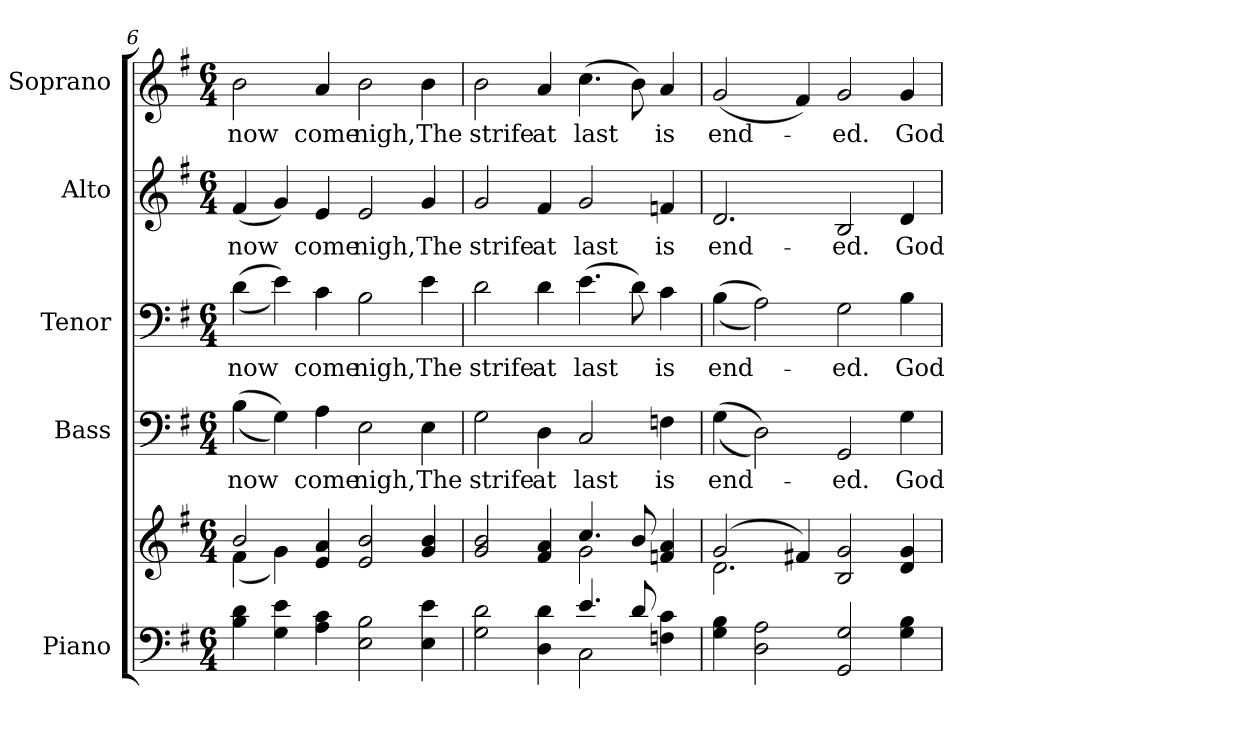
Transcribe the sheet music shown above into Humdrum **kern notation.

**kern	**kern	**kern	**text	**kern	**text	**kern	**text	**kern	**text
*part5	*part5	*part4	*part4	*part3	*part3	*part2	*part2	*part1	*part1
*staff6	*staff5	*staff4	*staff4	*staff3	*staff3	*staff2	*staff2	*staff1	*staff1
*I"Piano	*	*I"Bass	*	*I"Tenor	*	*I"Alto	*	*I"Soprano	*
*I'Pno.	*	*I'B.	*	*I'T.	*	*I'A.	*	*I'S.	*
*clefF4	*clefG2	*clefF4	*	*clefF4	*	*clefG2	*	*clefG2	*
*k[f#]	*k[f#]	*k[f#]	*	*k[f#]	*	*k[f#]	*	*k[f#]	*
*G:	*G:	*G:	*	*G:	*	*G:	*	*G:	*
*M6/4	*M6/4	*M6/4	*	*M6/4	*	*M6/4	*	*M6/4	*
=6	=6	=6	=6	=6	=6	=6	=6	=6	=6
*	*^	*	*	*	*	*	*	*	*
!	!	!	!	!LO:LY:b:color=#000000	!	!	!	!	!	!
!	!	!	!	!	!	!LO:LY:b:color=#000000	!	!	!	!
!	!	!	!	!	!	!	!	!LO:LY:b:color=#000000	!	!
!	!	!	!	!	!	!	!	!	!	!LO:LY:b:color=#000000
4Bi\ 4di	2bi/	(4f#i\	((4Bi\	now	((4di\	now	(4f#i/	now	2bi\	now
4Gi\ 4ei	.	4gi\)	4Gi\))	.	4ei\))	.	4gi/)	.	.	.
!	!	!	!	!LO:LY:b:color=#000000	!	!	!	!	!	!
!	!	!	!	!	!	!LO:LY:b:color=#000000	!	!	!	!
!	!	!	!	!	!	!	!	!LO:LY:b:color=#000000	!	!
!	!	!	!	!	!	!	!	!	!	!LO:LY:b:color=#000000
4Ai\ 4ci	4ei/ 4ai	4ryy	4Ai\	come	4ci\	come	4ei/	come	4ai/	come
!	!	!	!	!LO:LY:b:color=#000000	!	!	!	!	!	!
!	!	!	!	!	!	!LO:LY:b:color=#000000	!	!	!	!
!	!	!	!	!	!	!	!	!LO:LY:b:color=#000000	!	!
!	!	!	!	!	!	!	!	!	!	!LO:LY:b:color=#000000
2Ei\ 2Bi	2ei/ 2bi	2.ryy	2Ei\	nigh,	2Bi\	nigh,	2ei/	nigh,	2bi\	nigh,
!	!	!	!	!LO:LY:b:color=#000000	!	!	!	!	!	!
!	!	!	!	!	!	!LO:LY:b:color=#000000	!	!	!	!
!	!	!	!	!	!	!	!	!LO:LY:b:color=#000000	!	!
!	!	!	!	!	!	!	!	!	!	!LO:LY:b:color=#000000
4Ei\ 4ei	4gi/ 4bi	.	4Ei\	The	4ei\	The	4gi/	The	4bi\	The
!!LO:PB:g=z
=7	=7	=7	=7	=7	=7	=7	=7	=7	=7	=7
*^	*	*	*	*	*	*	*	*	*	*
!	!	!	!	!	!LO:LY:b:color=#000000	!	!	!	!	!	!
!	!	!	!	!	!	!	!LO:LY:b:color=#000000	!	!	!	!
!	!	!	!	!	!	!	!	!	!LO:LY:b:color=#000000	!	!
!	!	!	!	!	!	!	!	!	!	!	!LO:LY:b:color=#000000
2Gi\ 2di	2.ryy	2gi/ 2bi	2.ryy	2Gi\	strife	2di\	strife	2gi/	strife	2bi\	strife
!	!	!	!	!	!LO:LY:b:color=#000000	!	!	!	!	!	!
!	!	!	!	!	!	!	!LO:LY:b:color=#000000	!	!	!	!
!	!	!	!	!	!	!	!	!	!LO:LY:b:color=#000000	!	!
!	!	!	!	!	!	!	!	!	!	!	!LO:LY:b:color=#000000
4Di\ 4di	.	4f#i/ 4ai	.	4Di\	at	4di\	at	4f#i/	at	4ai/	at
!	!	!	!	!	!LO:LY:b:color=#000000	!	!	!	!	!	!
!	!	!	!	!	!	!	!LO:LY:b:color=#000000	!	!	!	!
!	!	!	!	!	!	!	!	!	!LO:LY:b:color=#000000	!	!
!	!	!	!	!	!	!	!	!	!	!	!LO:LY:b:color=#000000
4.ei/	2Ci\	4.cci/	2gi\	2Ci/	last	(4.ei\	last	2gi/	last	(4.cci\	last
8di/	.	8bi/	.	.	.	8di\)	.	.	.	8bi\)	.
!	!	!	!	!	!LO:LY:b:color=#000000	!	!	!	!	!	!
!	!	!	!	!	!	!	!LO:LY:b:color=#000000	!	!	!	!
!	!	!	!	!	!	!	!	!	!LO:LY:b:color=#000000	!	!
!	!	!	!	!	!	!	!	!	!	!	!LO:LY:b:color=#000000
4Fni\ 4ci	4ryy	4fni/ 4ai	4ryy	4Fni\	is	4ci\	is	4fni/	is	4ai/	is
*v	*v	*	*	*	*	*	*	*	*	*	*
=8	=8	=8	=8	=8	=8	=8	=8	=8	=8	=8
*^	*	*	*	*	*	*	*	*	*	*
!	!	!	!	!	!LO:LY:b:color=#000000	!	!	!	!	!	!
*v	*v	*	*	*	*	*	*	*	*	*	*
*^	*	*	*	*	*	*	*	*	*	*
!	!	!	!	!	!	!	!LO:LY:b:color=#000000	!	!	!	!
*v	*v	*	*	*	*	*	*	*	*	*	*
*^	*	*	*	*	*	*	*	*	*	*
!	!	!	!	!	!	!	!	!	!LO:LY:b:color=#000000	!	!
*v	*v	*	*	*	*	*	*	*	*	*	*
*^	*	*	*	*	*	*	*	*	*	*
!	!	!	!	!	!	!	!	!	!	!	!LO:LY:b:color=#000000
*v	*v	*	*	*	*	*	*	*	*	*	*
4Gi\ 4Bi	(2gi/	2.di\	((4Gi\	end-	((4Bi\	end-	2.di/	end-	(2gi/	end-
2Di\ 2Ai	.	.	2Di\))	.	2Ai\))	.	.	.	.	.
.	4f#Xi/)	.	.	.	.	.	.	.	4f#i/)	.
!	!	!	!	!LO:LY:b:color=#000000	!	!	!	!	!	!
!	!	!	!	!	!	!LO:LY:b:color=#000000	!	!	!	!
!	!	!	!	!	!	!	!	!LO:LY:b:color=#000000	!	!
!	!	!	!	!	!	!	!	!	!	!LO:LY:b:color=#000000
2GGi/ 2Gi	2Bi/ 2gi	2.ryy	2GGi/	-ed.	2Gi\	-ed.	2Bi/	-ed.	2gi/	-ed.
!	!	!	!	!LO:LY:b:color=#000000	!	!	!	!	!	!
!	!	!	!	!	!	!LO:LY:b:color=#000000	!	!	!	!
!	!	!	!	!	!	!	!	!LO:LY:b:color=#000000	!	!
!	!	!	!	!	!	!	!	!	!	!LO:LY:b:color=#000000
4Gi\ 4Bi	4di/ 4gi	.	4Gi\	God	4Bi\	God	4di/	God	4gi/	God
*	*v	*v	*	*	*	*	*	*	*	*
=	=	=	=	=	=	=	=	=	=
*-	*-	*-	*-	*-	*-	*-	*-	*-	*-
